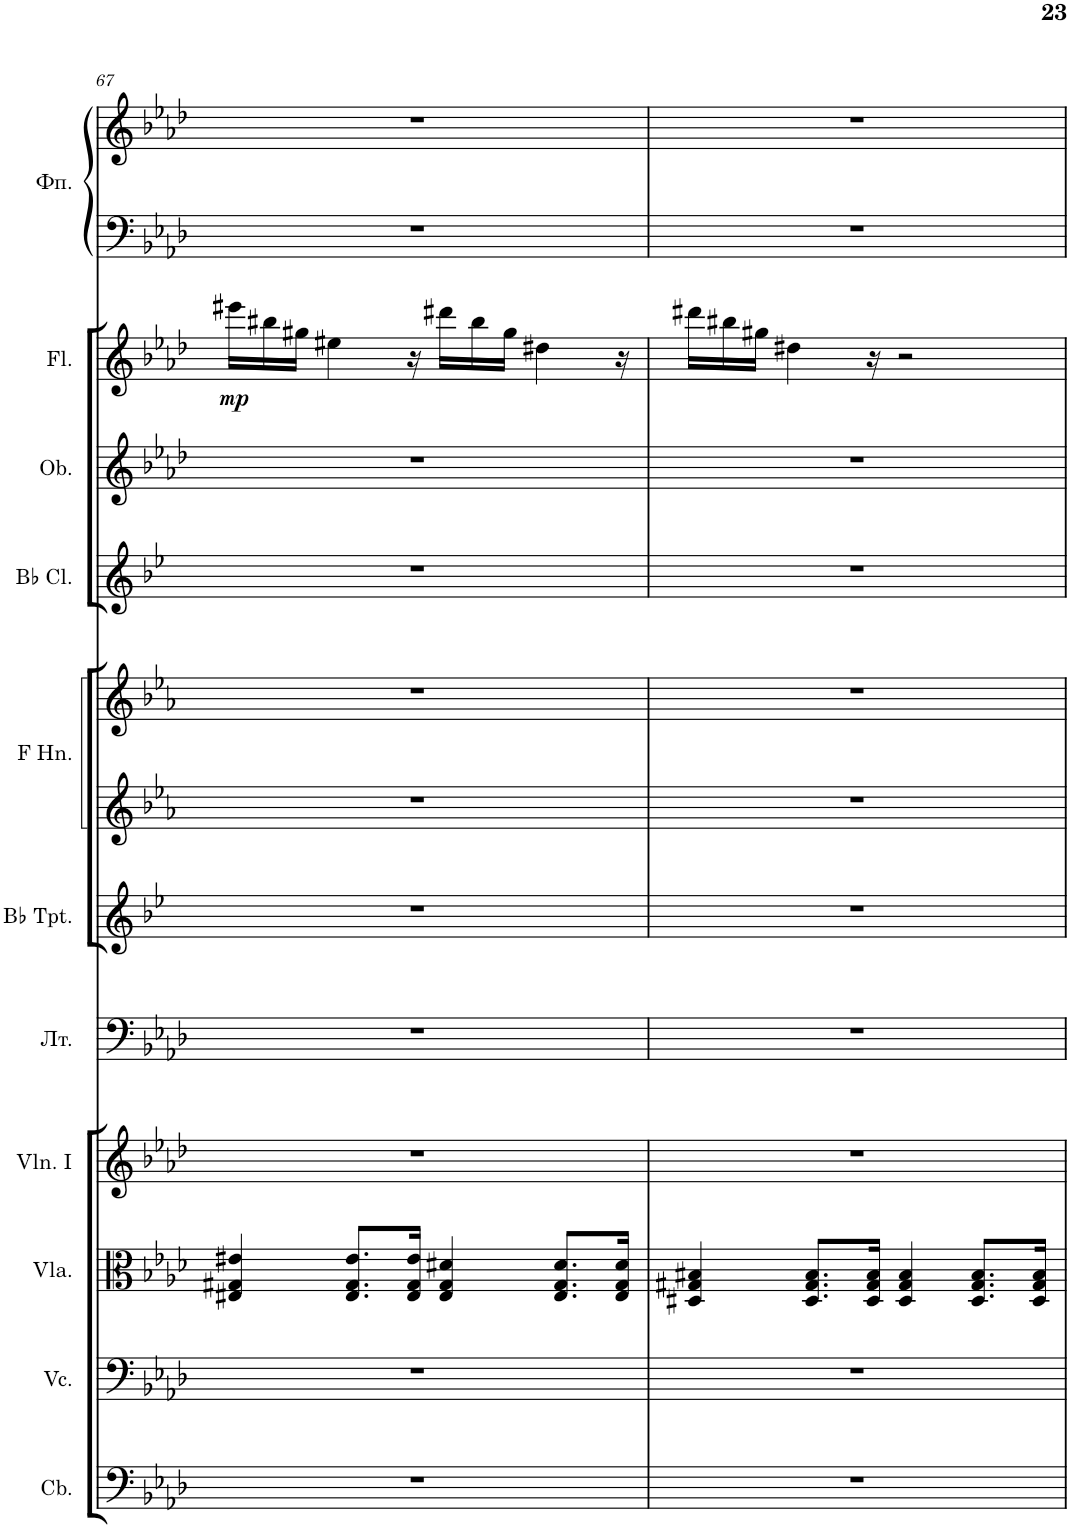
**kern	**kern	**kern	**kern	**kern	**kern	**kern	**kern	**kern	**kern	**kern	**dynam	**kern	**kern
*part11	*part10	*part9	*part8	*part7	*part6	*part5	*part5	*part4	*part3	*part2	*part2	*part1	*part1
*staff13	*staff12	*staff11	*staff10	*staff9	*staff8	*staff7	*staff6	*staff5	*staff4	*staff3	*staff3	*staff2	*staff1
*I"Contrabasses	*I"Violoncellos	*I"Violas	*I"Violins I	*I"Литавры	*I"Trumpets in Bb	*I"Horns in F	*	*I"Clarinets in Bb	*I"Oboes	*I"Flutes	*	*I"Фортепиано	*
*I'Cb.	*I'Vc.	*I'Vla.	*I'Vln. I	*	*	*	*	*	*I'Ob.	*I'Fl.	*	*	*
!!LO:PB:g=z
*clefF4	*clefF4	*clefC3	*clefG2	*clefF4	*clefG2	*clefG2	*clefG2	*clefG2	*clefG2	*clefG2	*	*clefF4	*clefG2
*Trd7c12	*	*	*	*	*Trd1c2	*Trd4c7	*Trd4c7	*Trd1c2	*	*	*	*	*
*k[b-e-a-d-]	*k[b-e-a-d-]	*k[b-e-a-d-]	*k[b-e-a-d-]	*k[b-e-a-d-]	*k[b-e-]	*k[b-e-a-]	*k[b-e-a-]	*k[b-e-]	*k[b-e-a-d-]	*k[b-e-a-d-]	*	*k[b-e-a-d-]	*k[b-e-a-d-]
*M4/4	*M4/4	*M4/4	*M4/4	*M4/4	*M4/4	*M4/4	*M4/4	*M4/4	*M4/4	*M4/4	*	*M4/4	*M4/4
=67	=67	=67	=67	=67	=67	=67	=67	=67	=67	=67	=67	=67	=67
!	!	!	!	!	!	!	!	!	!	!	!LO:DY:b	!	!
1r	1r	4E#X/ 4G#X/ 4e#X/	1r	1r	1r	1r	1r	1r	1r	16eee#X\LL	mp	1r	1r
.	.	.	.	.	.	.	.	.	.	16bb#X\	.	.	.
.	.	.	.	.	.	.	.	.	.	16gg#X\JJ	.	.	.
.	.	.	.	.	.	.	.	.	.	4ee#X\	.	.	.
.	.	8.E#/ 8.G#/ 8.e#/L	.	.	.	.	.	.	.	.	.	.	.
.	.	16E#/ 16G#/ 16e#/Jk	.	.	.	.	.	.	.	16r	.	.	.
.	.	4E#/ 4G#/ 4d#X/	.	.	.	.	.	.	.	16ddd#X\LL	.	.	.
.	.	.	.	.	.	.	.	.	.	16bb#\	.	.	.
.	.	.	.	.	.	.	.	.	.	16gg#\JJ	.	.	.
.	.	.	.	.	.	.	.	.	.	4dd#X\	.	.	.
.	.	8.E#/ 8.G#/ 8.d#/L	.	.	.	.	.	.	.	.	.	.	.
.	.	16E#/ 16G#/ 16d#/Jk	.	.	.	.	.	.	.	16r	.	.	.
=68	=68	=68	=68	=68	=68	=68	=68	=68	=68	=68	=68	=68	=68
1r	1r	4D#X/ 4G#X/ 4B#X/	1r	1r	1r	1r	1r	1r	1r	16ddd#X\LL	.	1r	1r
.	.	.	.	.	.	.	.	.	.	16bb#X\	.	.	.
.	.	.	.	.	.	.	.	.	.	16gg#X\JJ	.	.	.
.	.	.	.	.	.	.	.	.	.	4dd#X\	.	.	.
.	.	8.D#/ 8.G#/ 8.B#/L	.	.	.	.	.	.	.	.	.	.	.
.	.	16D#/ 16G#/ 16B#/Jk	.	.	.	.	.	.	.	16r	.	.	.
.	.	4D#/ 4G#/ 4B#/	.	.	.	.	.	.	.	2r	.	.	.
.	.	8.D#/ 8.G#/ 8.B#/L	.	.	.	.	.	.	.	.	.	.	.
.	.	16D#/ 16G#/ 16B#/Jk	.	.	.	.	.	.	.	.	.	.	.
=	=	=	=	=	=	=	=	=	=	=	=	=	=
*-	*-	*-	*-	*-	*-	*-	*-	*-	*-	*-	*-	*-	*-
